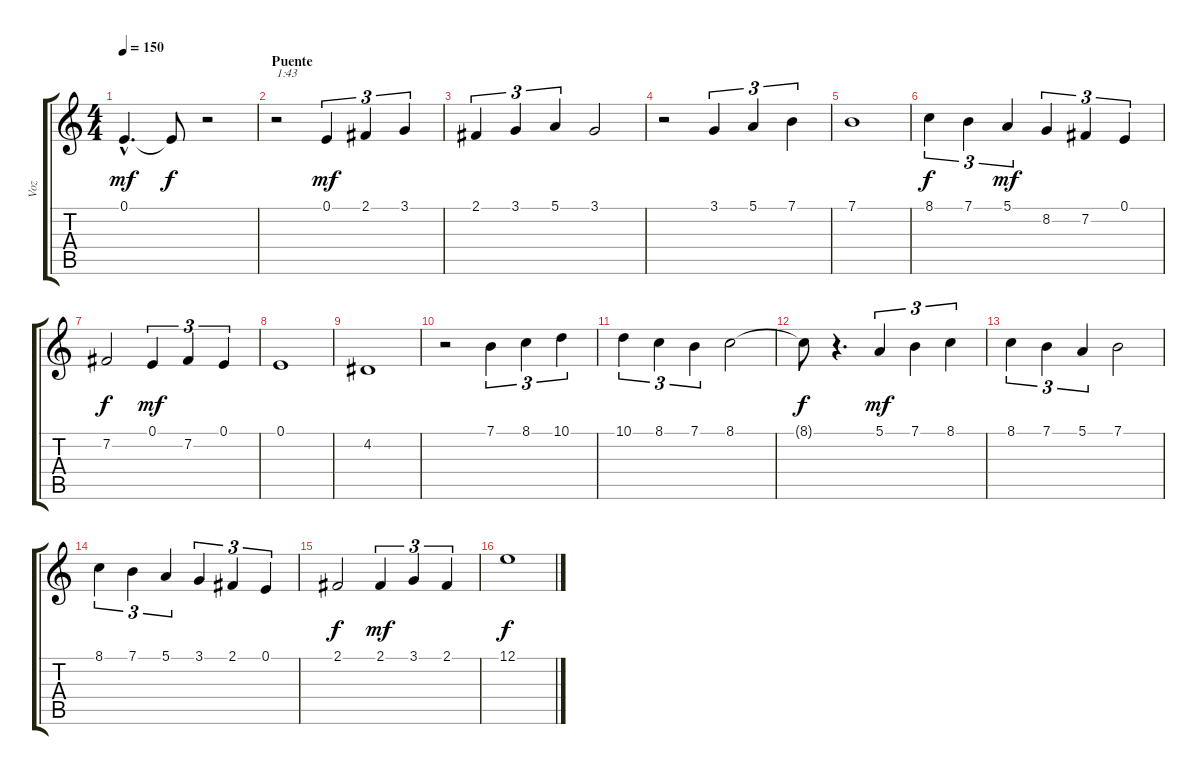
\track ("Voz" "Voz") {instrument voiceoohs}
\staff {score tabs}
\tuning (E4 B3 G3 D3 A2 E2) {hide}
\ts (4 4)
\tempo 150
\clef g2
\ks c
0.1{hac}.4{d dy mf} 0.1{t}.8{dy f} r.2 |
\section ("" "Puente")
r.2{txt "1:43"} 0.1.4{tu (3 2) dy mf} 2.1.4{tu (3 2)} 3.1.4{tu (3 2)} |
2.1.4{tu (3 2)} 3.1.4{tu (3 2)} 5.1.4{tu (3 2)} 3.1.2 |
r.2 3.1.4{tu (3 2)} 5.1.4{tu (3 2)} 7.1.4{tu (3 2)} |
7.1.1 |
8.1.4{tu (3 2) dy f} 7.1.4{tu (3 2)} 5.1.4{tu (3 2) dy mf} 8.2.4{tu (3 2)} 7.2.4{tu (3 2)} 0.1.4{tu (3 2)} |
7.2.2{dy f} 0.1.4{tu (3 2) dy mf} 7.2.4{tu (3 2)} 0.1.4{tu (3 2)} |
0.1.1 |
4.2.1 |
r.2 7.1.4{tu (3 2)} 8.1.4{tu (3 2)} 10.1.4{tu (3 2)} |
10.1.4{tu (3 2)} 8.1.4{tu (3 2)} 7.1.4{tu (3 2)} 8.1.2 |
8.1{t}.8{dy f} r.4{d} 5.1.4{tu (3 2) dy mf} 7.1.4{tu (3 2)} 8.1.4{tu (3 2)} |
8.1.4{tu (3 2)} 7.1.4{tu (3 2)} 5.1.4{tu (3 2)} 7.1.2 |
8.1.4{tu (3 2)} 7.1.4{tu (3 2)} 5.1.4{tu (3 2)} 3.1.4{tu (3 2)} 2.1.4{tu (3 2)} 0.1.4{tu (3 2)} |
2.1.2{dy f} 2.1.4{tu (3 2) dy mf} 3.1.4{tu (3 2)} 2.1.4{tu (3 2)} |
12.1.1{dy f}
